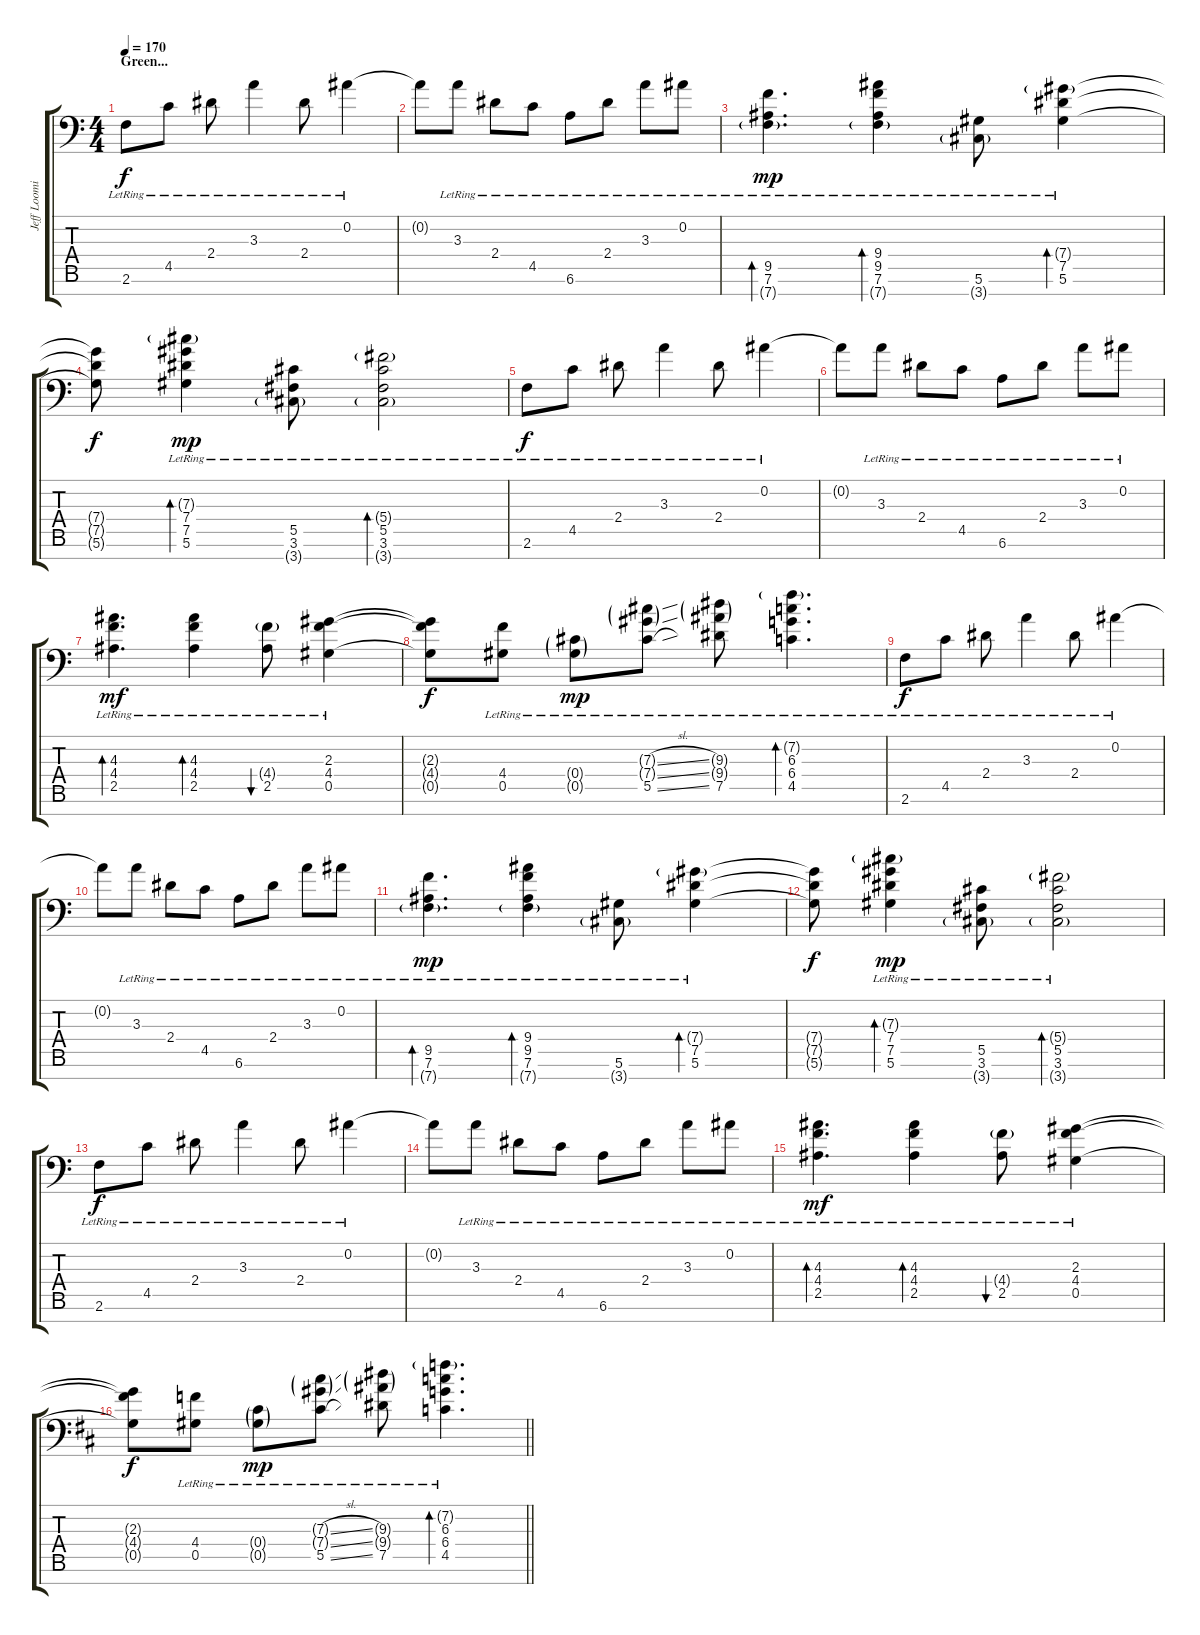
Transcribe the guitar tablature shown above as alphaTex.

\track ("Jeff Loomis Clean" "Jeff Loomi") {instrument acousticguitarsteel}
\staff {score tabs}
\tuning (Eb4 Bb3 Gb3 Db3 Ab2 Eb2 Bb1) {hide}
\ts (4 4)
\section ("" "Green...")
\tempo 170
\clef f4
\ks c
2.6{lr}.8{dy f} 4.5{lr}.8 2.4{lr}.8 3.3{lr}.4 2.4{lr}.8 0.2{lr}.4 |
0.2{t}.8 3.3{lr}.8 2.4{lr}.8 4.5{lr}.8 6.6{lr}.8 2.4{lr}.8 3.3{lr}.8 0.2{lr}.8 |
(9.5{lr} 7.6{lr} 7.7{g lr}).4{d bd 240 dy mp} (9.4{lr} 9.5{lr} 7.6{lr} 7.7{g lr}).4{bd 240} (5.6{lr} 3.7{g}).8 (7.4{g lr} 7.5{lr} 5.6{lr}).4{bd 240} |
(7.4{t} 7.5{t} 5.6{t}).8{dy f} (7.3{g lr} 7.4{lr} 7.5{lr} 5.6{lr}).4{bd 240 dy mp} (5.5{lr} 3.6{lr} 3.7{g lr}).8 (5.4{g lr} 5.5{lr} 3.6{lr} 3.7{g lr}).2{bd 240} |
2.6{lr}.8{dy f} 4.5{lr}.8 2.4{lr}.8 3.3{lr}.4 2.4{lr}.8 0.2{lr}.4 |
0.2{t}.8 3.3{lr}.8 2.4{lr}.8 4.5{lr}.8 6.6{lr}.8 2.4{lr}.8 3.3{lr}.8 0.2{lr}.8 |
(4.3{lr} 4.4{lr} 2.5{lr}).4{d bd 30 dy mf} (4.3{lr} 4.4{lr} 2.5{lr}).4{bd 30} (4.4{g lr} 2.5{lr}).8{bu 240} (2.3{lr} 4.4{lr} 0.5{lr}).4 |
(2.3{t} 4.4{t} 0.5{t}).8{dy f} (4.4{lr} 0.5{lr}).8 (0.4{g lr} 0.5{g lr}).8{dy mp} (7.3{sl g lr} 7.4{sl g lr} 5.5{sl lr}).8 (9.3{g lr} 9.4{g lr} 7.5{lr}).8 (7.2{g lr} 6.3{lr} 6.4{lr} 4.5{lr}).4{d bd 240} |
2.6{lr}.8{dy f} 4.5{lr}.8 2.4{lr}.8 3.3{lr}.4 2.4{lr}.8 0.2{lr}.4 |
0.2{t}.8 3.3{lr}.8 2.4{lr}.8 4.5{lr}.8 6.6{lr}.8 2.4{lr}.8 3.3{lr}.8 0.2{lr}.8 |
(9.5{lr} 7.6{lr} 7.7{g lr}).4{d bd 240 dy mp} (9.4{lr} 9.5{lr} 7.6{lr} 7.7{g lr}).4{bd 240} (5.6{lr} 3.7{g}).8 (7.4{g lr} 7.5{lr} 5.6{lr}).4{bd 240} |
(7.4{t} 7.5{t} 5.6{t}).8{dy f} (7.3{g lr} 7.4{lr} 7.5{lr} 5.6{lr}).4{bd 240 dy mp} (5.5{lr} 3.6{lr} 3.7{g lr}).8 (5.4{g lr} 5.5{lr} 3.6{lr} 3.7{g lr}).2{bd 240} |
2.6{lr}.8{dy f} 4.5{lr}.8 2.4{lr}.8 3.3{lr}.4 2.4{lr}.8 0.2{lr}.4 |
0.2{t}.8 3.3{lr}.8 2.4{lr}.8 4.5{lr}.8 6.6{lr}.8 2.4{lr}.8 3.3{lr}.8 0.2{lr}.8 |
(4.3{lr} 4.4{lr} 2.5{lr}).4{d bd 30 dy mf} (4.3{lr} 4.4{lr} 2.5{lr}).4{bd 30} (4.4{g lr} 2.5{lr}).8{bu 240} (2.3{lr} 4.4{lr} 0.5{lr}).4 |
\barLineRight lightlight
\ks d
(2.3{t} 4.4{t} 0.5{t}).8{dy f} (4.4{lr} 0.5{lr}).8 (0.4{g lr} 0.5{g lr}).8{dy mp} (7.3{sl g lr} 7.4{sl g lr} 5.5{sl lr}).8 (9.3{g lr} 9.4{g lr} 7.5{lr}).8 (7.2{g lr} 6.3{lr} 6.4{lr} 4.5{lr}).4{d bd 240}
